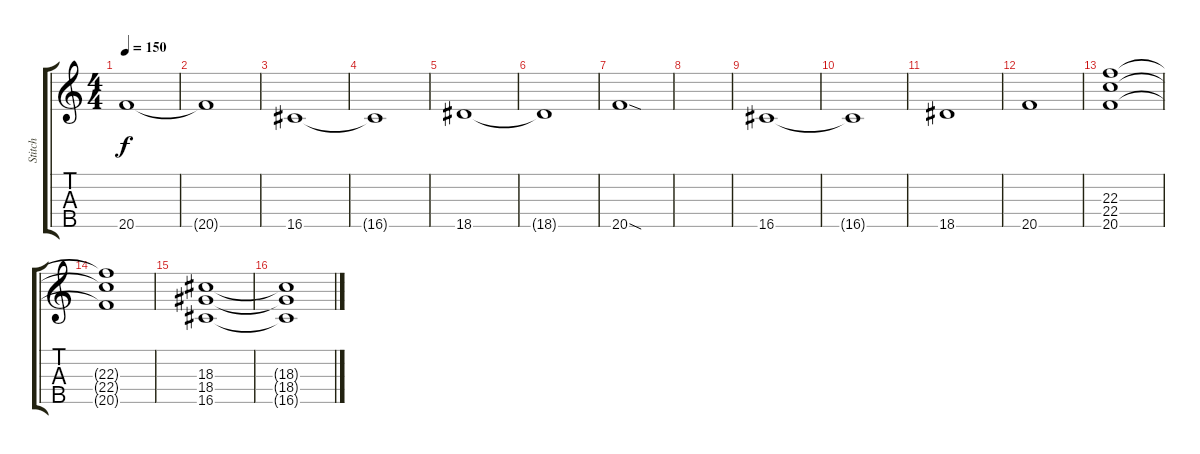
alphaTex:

\track ("Stitch" "Stitch") {instrument stringensemble2}
\staff {score tabs}
\tuning (E4 B3 G3 D3 A2) {hide}
\ts (4 4)
\tempo 150
\clef g2
\ks c
20.5.1{dy f} |
20.5{t}.1 |
16.5.1 |
16.5{t}.1 |
18.5.1 |
18.5{t}.1 |
20.5{sod}.1 |
|
16.5.1 |
16.5{t}.1 |
18.5.1 |
20.5.1 |
(22.3 22.4 20.5).1 |
(22.3{t} 22.4{t} 20.5{t}).1 |
(18.3 18.4 16.5).1 |
(18.3{t} 18.4{t} 16.5{t}).1
